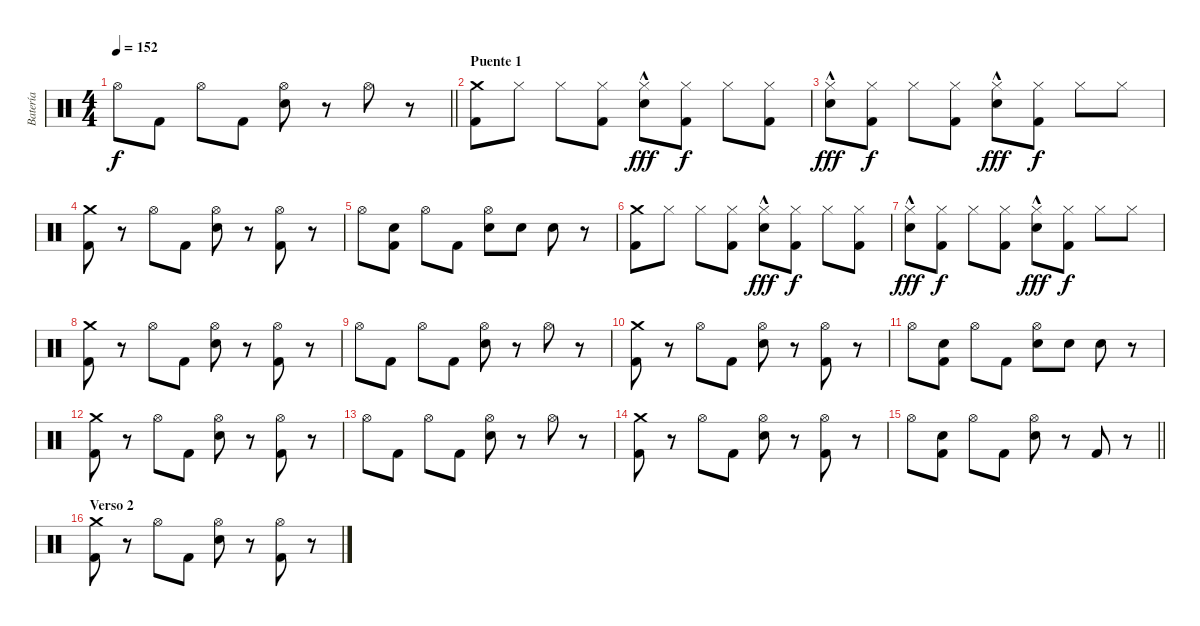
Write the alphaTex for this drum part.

\track ("Batería" "Batería") {instrument percussion}
\staff {score}
\articulation defaults
\ts (4 4)
\tempo 152
\clef neutral
\barLineRight lightlight
\ks c "Hi-Hat (open)".8{dy f} "Kick (hit) 2".8 "Hi-Hat (open)".8 "Kick (hit) 2".8
("Hi-Hat (open)" "Snare (hit) 2").8 r.8 "Hi-Hat (open)".8 r.8 |
\section ("" "Puente 1")
("Crash medium (hit)" "Kick (hit) 2").8 "Hi-Hat (closed)".8 "Hi-Hat (closed)".8 ("Hi-Hat (closed)" "Kick (hit) 2").8 ("Hi-Hat (closed)"{hac} "Snare (hit) 2"{hac}).8{dy fff} ("Hi-Hat (closed)" "Kick (hit) 2").8{dy f} "Hi-Hat (closed)".8 ("Hi-Hat (closed)" "Kick (hit) 2").8 |
("Hi-Hat (closed)"{hac} "Snare (hit) 2"{hac}).8{dy fff} ("Hi-Hat (closed)" "Kick (hit) 2").8{dy f} "Hi-Hat (closed)".8 ("Hi-Hat (closed)" "Kick (hit) 2").8 ("Hi-Hat (closed)"{hac} "Snare (hit) 2"{hac}).8{dy fff} ("Hi-Hat (closed)" "Kick (hit) 2").8{dy f} "Hi-Hat (closed)".8 "Hi-Hat (closed)".8 |
("Crash medium (hit)" "Kick (hit) 2").8 r.8 "Hi-Hat (open)".8 "Kick (hit) 2".8 ("Hi-Hat (open)" "Snare (hit) 2").8 r.8 ("Hi-Hat (open)" "Kick (hit) 2").8 r.8 |
"Hi-Hat (open)".8 ("Snare (hit) 2" "Kick (hit) 2").8 "Hi-Hat (open)".8 "Kick (hit) 2".8 ("Hi-Hat (open)" "Snare (hit) 2").8 "Snare (hit) 2".8 "Snare (hit) 2".8 r.8 |
("Crash medium (hit)" "Kick (hit) 2").8 "Hi-Hat (closed)".8 "Hi-Hat (closed)".8 ("Hi-Hat (closed)" "Kick (hit) 2").8 ("Hi-Hat (closed)"{hac} "Snare (hit) 2"{hac}).8{dy fff} ("Hi-Hat (closed)" "Kick (hit) 2").8{dy f} "Hi-Hat (closed)".8 ("Hi-Hat (closed)" "Kick (hit) 2").8 |
("Hi-Hat (closed)"{hac} "Snare (hit) 2"{hac}).8{dy fff} ("Hi-Hat (closed)" "Kick (hit) 2").8{dy f} "Hi-Hat (closed)".8 ("Hi-Hat (closed)" "Kick (hit) 2").8 ("Hi-Hat (closed)"{hac} "Snare (hit) 2"{hac}).8{dy fff} ("Hi-Hat (closed)" "Kick (hit) 2").8{dy f} "Hi-Hat (closed)".8 "Hi-Hat (closed)".8 |
("Crash medium (hit)" "Kick (hit) 2").8 r.8 "Hi-Hat (open)".8 "Kick (hit) 2".8 ("Hi-Hat (open)" "Snare (hit) 2").8 r.8 ("Hi-Hat (open)" "Kick (hit) 2").8 r.8 |
"Hi-Hat (open)".8 "Kick (hit) 2".8 "Hi-Hat (open)".8 "Kick (hit) 2".8 ("Hi-Hat (open)" "Snare (hit) 2").8 r.8 "Hi-Hat (open)".8 r.8 |
("Crash medium (hit)" "Kick (hit) 2").8 r.8 "Hi-Hat (open)".8 "Kick (hit) 2".8 ("Hi-Hat (open)" "Snare (hit) 2").8 r.8 ("Hi-Hat (open)" "Kick (hit) 2").8 r.8 |
"Hi-Hat (open)".8 ("Snare (hit) 2" "Kick (hit) 2").8 "Hi-Hat (open)".8 "Kick (hit) 2".8 ("Hi-Hat (open)" "Snare (hit) 2").8 "Snare (hit) 2".8 "Snare (hit) 2".8 r.8 |
("Crash medium (hit)" "Kick (hit) 2").8 r.8 "Hi-Hat (open)".8 "Kick (hit) 2".8 ("Hi-Hat (open)" "Snare (hit) 2").8 r.8 ("Hi-Hat (open)" "Kick (hit) 2").8 r.8 |
"Hi-Hat (open)".8 "Kick (hit) 2".8 "Hi-Hat (open)".8 "Kick (hit) 2".8 ("Hi-Hat (open)" "Snare (hit) 2").8 r.8 "Hi-Hat (open)".8 r.8 |
("Crash medium (hit)" "Kick (hit) 2").8 r.8 "Hi-Hat (open)".8 "Kick (hit) 2".8 ("Hi-Hat (open)" "Snare (hit) 2").8 r.8 ("Hi-Hat (open)" "Kick (hit) 2").8 r.8 |
\barLineRight lightlight "Hi-Hat (open)".8
("Snare (hit) 2" "Kick (hit) 2").8 "Hi-Hat (open)".8 "Kick (hit) 2".8 ("Hi-Hat (open)" "Snare (hit) 2").8 r.8 "Kick (hit) 2".8 r.8 |
\section ("" "Verso 2")
("Crash medium (hit)" "Kick (hit) 2").8 r.8 "Hi-Hat (open)".8 "Kick (hit) 2".8 ("Hi-Hat (open)" "Snare (hit) 2").8 r.8 ("Hi-Hat (open)" "Kick (hit) 2").8 r.8
